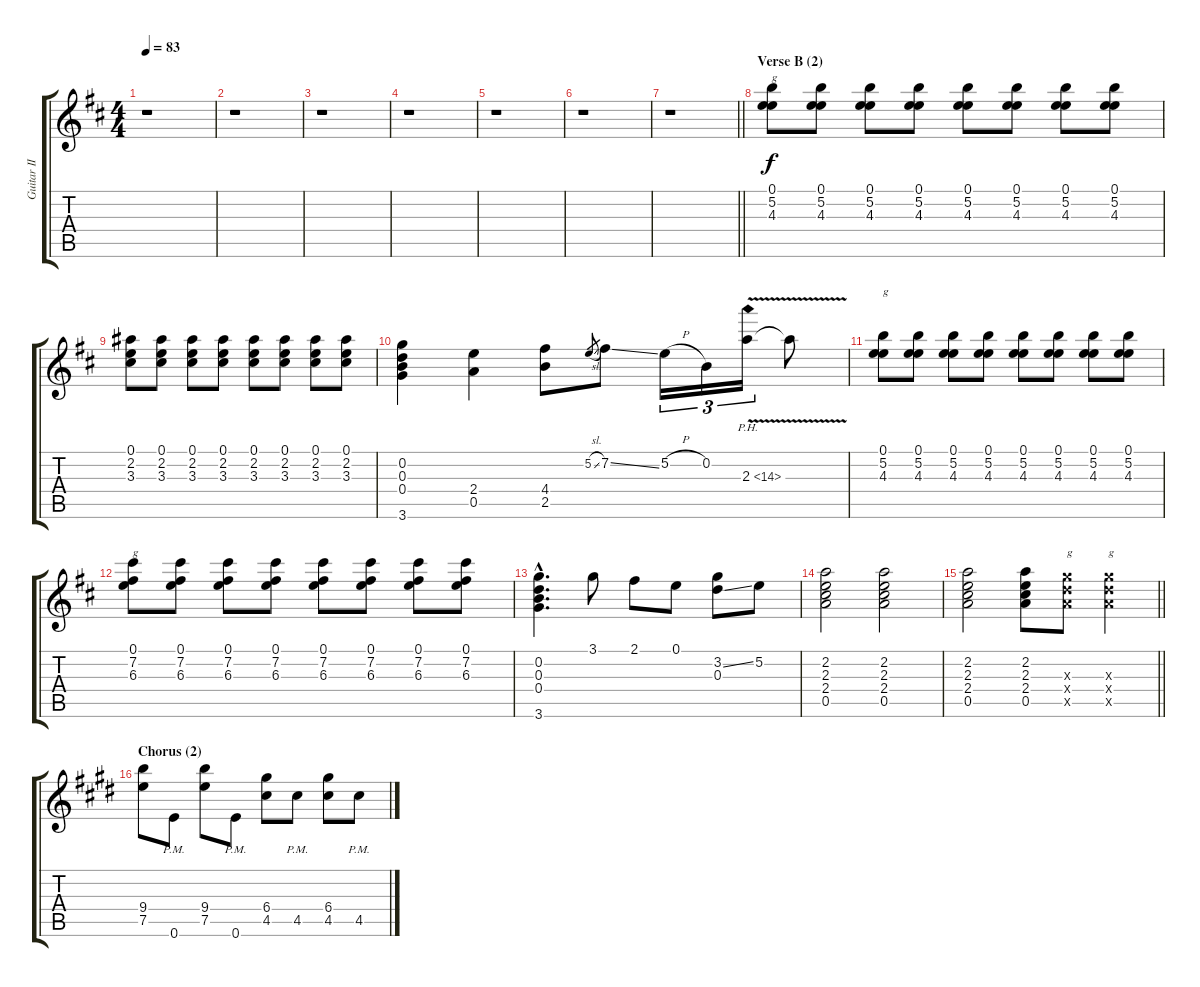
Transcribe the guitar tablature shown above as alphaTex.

\track ("Guitar II" "Guitar II") {instrument distortionguitar}
\staff {score tabs}
\tuning (E4 B3 G4 D4 A3 E3) {hide}
\ts (4 4)
\tempo 83
\clef g2
\ks d
r.1{dy f} |
r.1 |
r.1 |
r.1 |
r.1 |
r.1 |
\barLineRight lightlight
r.1 |
\section ("" "Verse B (2)")
(0.1 5.2 4.3).8{txt "g"} (0.1 5.2 4.3).8 (0.1 5.2 4.3).8 (0.1 5.2 4.3).8 (0.1 5.2 4.3).8 (0.1 5.2 4.3).8 (0.1 5.2 4.3).8 (0.1 5.2 4.3).8 |
(0.1 2.2 3.3).8 (0.1 2.2 3.3).8 (0.1 2.2 3.3).8 (0.1 2.2 3.3).8 (0.1 2.2 3.3).8 (0.1 2.2 3.3).8 (0.1 2.2 3.3).8 (0.1 2.2 3.3).8 |
(0.2 0.3 0.4 3.6).4 (2.4 0.5).4 (4.4 2.5).8 5.2{sl}.8{gr} 7.2{ss}.8 5.2{h}.16{tu (3 2)} 0.2.16{tu (3 2)} 2.3{ph 12 v}.16{tu (3 2)} 2.3{t}.8 |
(0.1 5.2 4.3).8{txt "g"} (0.1 5.2 4.3).8 (0.1 5.2 4.3).8 (0.1 5.2 4.3).8 (0.1 5.2 4.3).8 (0.1 5.2 4.3).8 (0.1 5.2 4.3).8 (0.1 5.2 4.3).8 |
(0.1 7.2 6.3).8{txt "g"} (0.1 7.2 6.3).8 (0.1 7.2 6.3).8 (0.1 7.2 6.3).8 (0.1 7.2 6.3).8 (0.1 7.2 6.3).8 (0.1 7.2 6.3).8 (0.1 7.2 6.3).8 |
(0.2{hac} 0.3{hac} 0.4{hac} 3.6{hac}).4{d} 3.1.8 2.1.8 0.1.8 (3.2{ss} 0.3).8 5.2.8 |
(2.2 2.3 2.4 0.5).2 (2.2 2.3 2.4 0.5).2 |
\barLineRight lightlight
(2.2 2.3 2.4 0.5).2 (2.2 2.3 2.4 0.5).8 (0.3{x} 0.4{x} 0.5{x}).8{txt "g"} (0.3{x} 0.4{x} 0.5{x}).4{txt "g"} |
\section ("" "Chorus (2)")
\ks e
(9.4 7.5).8 0.6{pm}.8 (9.4 7.5).8 0.6{pm}.8 (6.4 4.5).8 4.5{pm}.8 (6.4 4.5).8 4.5{pm}.8
